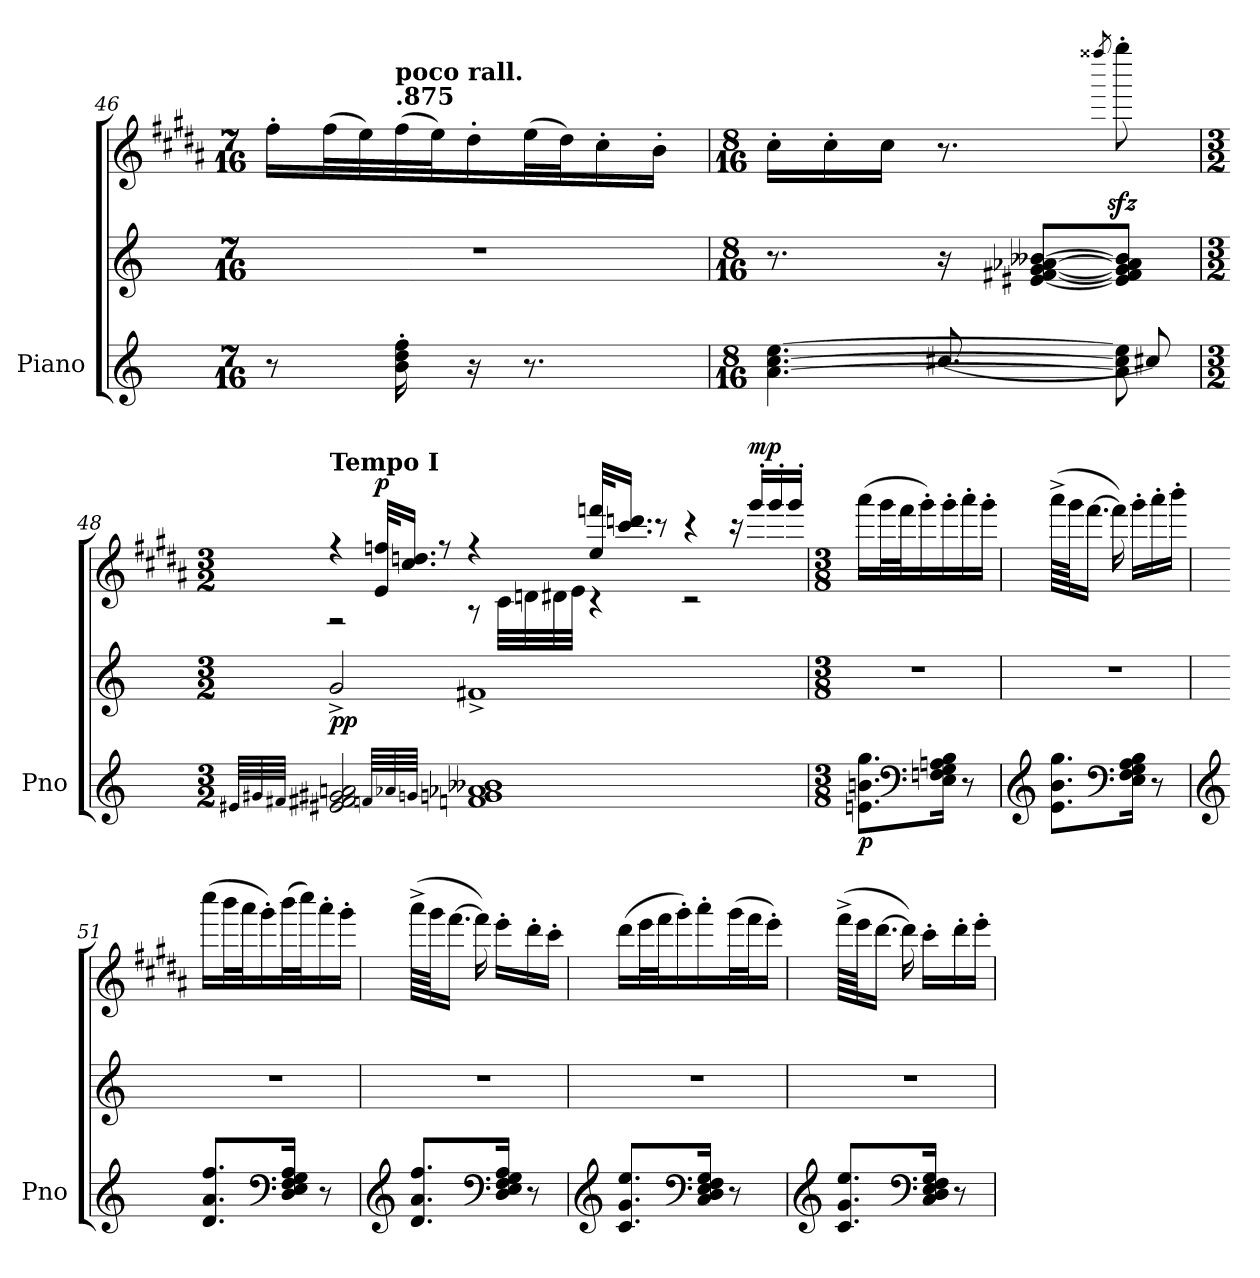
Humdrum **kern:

**kern	**kern	**kern	**dynam
*part1	*part1	*part1	*part1
*staff3	*staff2	*staff1	*staff1/2/3
*I"Piano	*	*	*
*I'Pno	*	*	*
*clefG2	*clefG2	*clefG2	*
*k[]	*k[]	*k[f#c#g#d#a#]	*
*	*	*B:	*
*M7/16	*M7/16	*M7/16	*
=46	=46	=46	=46
8r	4..r	16ff#'\LL	.
.	.	(>32ff#\L	.
.	.	32ee\)	.
*	*	*MM70	*
!	!	!LO:TX:a:B:t=.875	!
!	!	!LO:TX:a:B:t=poco rall.	!
16b\' 16dd\' 16ff\'	.	(>32ff#\	.
.	.	32ee\J)	.
16r	.	16dd#'\	.
8.r	.	(>32ee\L	.
.	.	32dd#\J)	.
.	.	16cc#'\	.
.	.	16b'\JJ	.
!!LO:LB:g=z
=47	=47	=47	=47
*M8/16	*M8/16	*M8/16	*
*^	*	*	*
[4.a\ [4.cc\ [4.ee\	8.ryy	8.r	16cc#'\LL	.
.	.	.	16cc#'\	.
.	.	.	16cc#\JJ	.
.	[8.cc#X/	16r	8.r	.
.	.	[8e#X/ [8f#X/ [8g/ [8a-X/ [8b--X/L	.	.
.	.	.	8qffff##X/	.
8a\] 8cc\] 8ee\]	8cc#X/]	8e#]/ 8f#]/ 8g]/ 8a-]/ 8b--]/J	8gggg#zz<'\	.
*v	*v	*	*	*
!!LO:LB:g=z
=48	=48	=48	=48
*M3/2	*M3/2	*M3/2	*
*	*	*MM72	*
64qe#X/LLLL	.	.	.
64qg#X/	.	.	.
64qf#X/JJJJ	.	.	.
*	*	*^	*
!	!	!LO:TX:a:B:t=Tempo I	!	!
!	!	!	!	!LO:DY:b=2
2e#/ 2f#/ 2g#/ 2ani/	2g^/	4r	2r	pp
!	!	!	!	!LO:DY:a
.	.	32e/ 32ffn/KLL	.	p
.	.	16.cc#/ 16.ddn/JJ	.	.
.	.	8r	.	.
64qfn/LLLL	.	.	.	.
64qa-X/	.	.	.	.
64qgn/JJJJ	.	.	.	.
1f 1g 1a- 1b--X	1f#X^	4r	8r	.
.	.	.	32c#\LLL	.
.	.	.	32dn\	.
.	.	.	32d#X\	.
.	.	.	32e\JJJ	.
.	.	32ee/ 32fffn/KLL	4r	.
.	.	16.ccc#/ 16.dddn/JJ	.	.
.	.	8r	.	.
.	.	4r	2r	.
.	.	16r	.	.
!	!	!	!	!LO:DY:a
.	.	16ggg#'/LL	.	mp
.	.	16ggg#'/	.	.
.	.	16ggg#'/JJ	.	.
*	*	*v	*v	*
=49	=49	=49	=49
*M3/8	*M3/8	*M3/8	*
*	*	*MM72	*
!	!	!	!LO:DY:b=3
8.eni\ 8.bni\ 8.gg\L	4.r	(>16aaa#\LL	p
.	.	32ggg#\L	.
.	.	32fff#i\J	.
.	.	16ggg#'\)	.
*clefF4	*	*	*
16E\ 16Fni\ 16G\ 16Ani\ 16B\Jk	.	16ggg#'\	.
8r	.	16aaa#'\	.
.	.	16ggg#'\JJ	.
!!LO:PB:g=z
=50	=50	=50	=50
*clefG2	*	*	*
8.e\ 8.b\ 8.gg\L	4.r	(>64aaa#^\LLLL	.
.	.	64ggg#\JJ	.
.	.	[16.fff#\JJ	.
.	.	16fff#\])	.
*clefF4	*	*	*
16E\ 16F\ 16G\ 16A\ 16B\Jk	.	16ggg#'\LL	.
8r	.	16aaa#'\	.
.	.	16bbb'\JJ	.
=51	=51	=51	=51
*clefG2	*	*	*
8.d/ 8.a/ 8.ff/L	4.r	(>16cccc#\LL	.
.	.	32bbb\L	.
.	.	32aaa#\J	.
.	.	16ggg#'\)	.
*clefF4	*	*	*
16D/ 16E/ 16F/ 16G/ 16A/Jk	.	(>32bbb\L	.
.	.	32cccc#\J)	.
8r	.	16aaa#'\	.
.	.	16ggg#'\JJ	.
=52	=52	=52	=52
*clefG2	*	*	*
8.d/ 8.a/ 8.ff/L	4.r	(>64aaa#^\LLLL	.
.	.	64ggg#\JJ	.
.	.	[16.fff#\JJ	.
.	.	16fff#\])	.
*clefF4	*	*	*
16D/ 16E/ 16F/ 16G/ 16A/Jk	.	16eee'\LL	.
8r	.	16ddd#'\	.
.	.	16ccc#'\JJ	.
=53	=53	=53	=53
*clefG2	*	*	*
8.c/ 8.g/ 8.ee/L	4.r	(>16ddd#\LL	.
.	.	32eee\L	.
.	.	32fff#\J	.
.	.	16ggg#'\)	.
*clefF4	*	*	*
16C/ 16D/ 16E/ 16F/ 16G/Jk	.	16aaa#'\	.
8r	.	(>32ggg#\L	.
.	.	32fff#\J	.
.	.	16eee'\JJ)	.
=54	=54	=54	=54
*clefG2	*	*	*
8.c/ 8.g/ 8.ee/L	4.r	(>64fff#^\LLLL	.
.	.	64eee\JJ	.
.	.	[16.ddd#\JJ	.
.	.	16ddd#\])	.
*clefF4	*	*	*
16C/ 16D/ 16E/ 16F/ 16G/Jk	.	16ccc#'\LL	.
8r	.	16ddd#'\	.
.	.	16eee'\JJ	.
=	=	=	=
*-	*-	*-	*-
